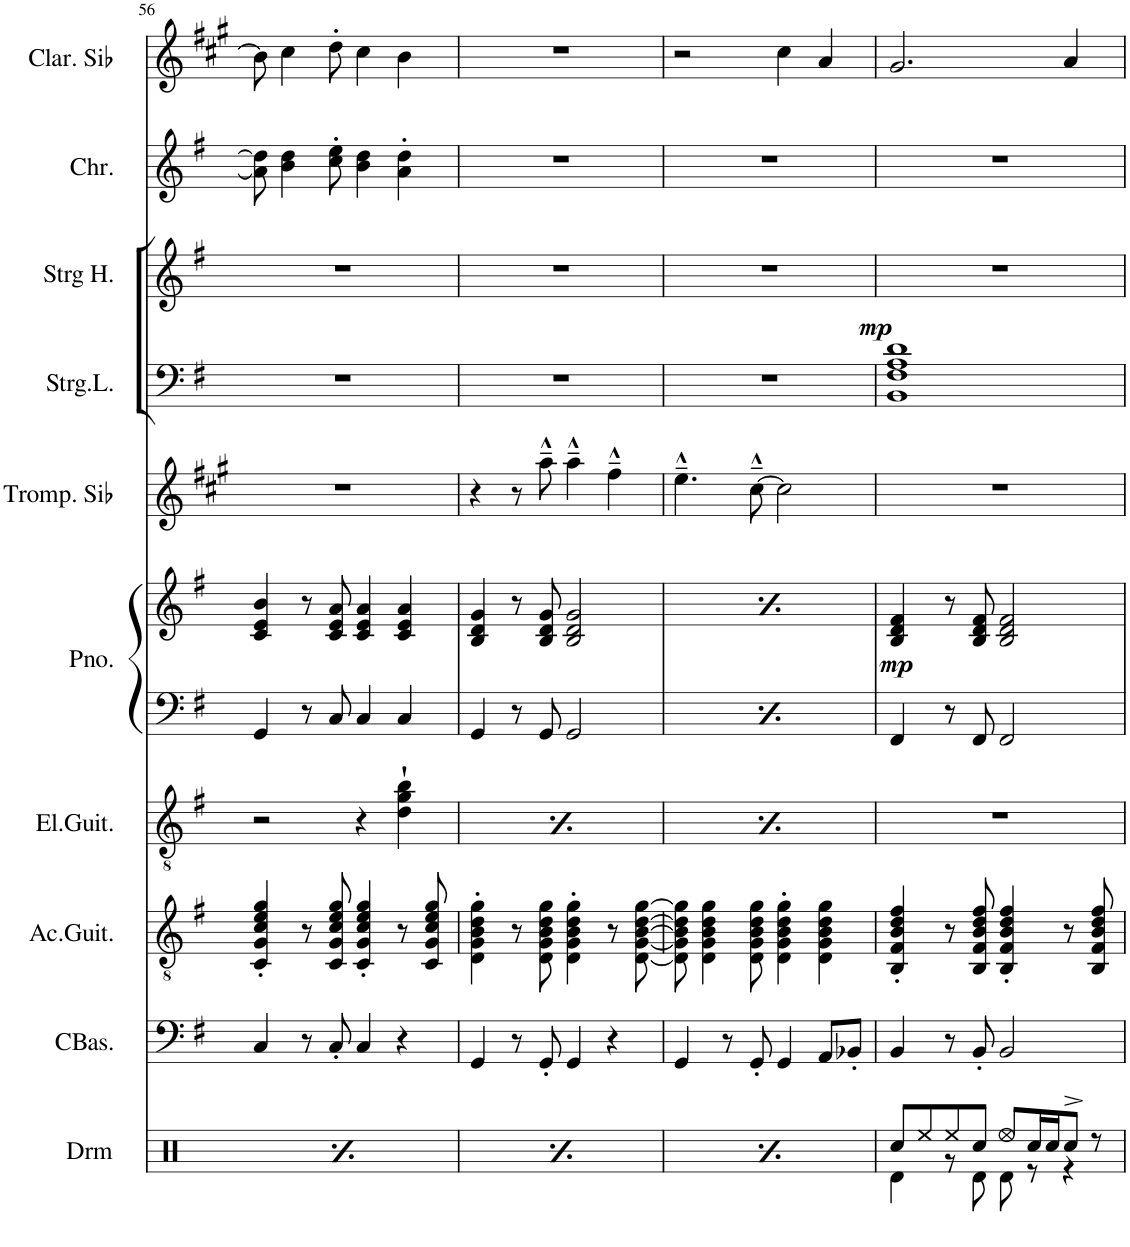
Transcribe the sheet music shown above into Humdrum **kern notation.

**kern	**kern	**kern	**kern	**kern	**kern	**dynam	**kern	**kern	**dynam	**kern	**kern	**kern
*part10	*part9	*part8	*part7	*part6	*part6	*part6	*part5	*part4	*part4	*part3	*part2	*part1
*staff11	*staff10	*staff9	*staff8	*staff7	*staff6	*staff6/7	*staff5	*staff4	*staff4	*staff3	*staff2	*staff1
*I"Drums	*I"Bass	*I"Steel Strg.Guitar	*I"Electric Guitar	*I"Piano	*	*	*I"Bb Trumpet	*I"Strings Low	*	*I"Strings Hi	*I"Choirs Ooooh	*I"Clarinette en Sib
*I'Drm	*	*	*I'El.Guit.	*I'Pno.	*	*	*I'Trp.	*I'Strg.L.	*	*I'Strg H.	*I'Chr.	*I'Clar. Sib
!!LO:PB:g=z
*clefX	*clefF4	*clefGv2	*clefGv2	*clefF4	*clefG2	*	*clefG2	*clefF4	*	*clefG2	*clefG2	*clefG2
*	*Trd7c12	*	*	*	*	*	*Trd1c2	*	*	*	*	*Trd1c2
*k[]	*k[f#]	*k[f#]	*k[f#]	*k[f#]	*k[f#]	*	*k[f#c#g#]	*k[f#]	*	*k[f#]	*k[f#]	*k[f#c#g#]
*M2/2	*M2/2	*M2/2	*M2/2	*M2/2	*M2/2	*	*M2/2	*M2/2	*	*M2/2	*M2/2	*M2/2
*met(c|)	*met(c|)	*met(c|)	*met(c|)	*met(c|)	*met(c|)	*	*met(c|)	*met(c|)	*	*met(c|)	*met(c|)	*met(c|)
=56	=56	=56	=56	=56	=56	=56	=56	=56	=56	=56	=56	=56
*^	*	*	*	*	*	*	*	*	*	*	*	*
8Ree/L	4Rd\	4C/	4C/' 4G/' 4c/' 4e/' 4g/'	2r	4GG/	4c/ 4e/ 4b/	.	1r	1r	.	1r	8a\] 8dd\]	8b\]
8Ree/	.	.	.	.	.	.	.	.	.	.	.	4b\ 4dd\	4cc#\
8Rcc^/	8r	8r	8r	.	8r	8r	.	.	.	.	.	.	.
8Ree/J	8Rd\	8C'/	8C/ 8G/ 8c/ 8e/ 8g/	.	8C/	8c/ 8e/ 8a/	.	.	.	.	.	8cc\' 8ee\'	8dd'\
8Ree/L	8Rd\	4C/	4C/' 4G/' 4c/' 4e/' 4g/'	4r	4C/	4c/ 4e/ 4a/	.	.	.	.	.	4b\ 4dd\	4cc#\
8Ree/	8r	.	.	.	.	.	.	.	.	.	.	.	.
8Rcc^/	4r	4r	8r	4d\` 4g\` 4b\`	4C/	4c/ 4e/ 4a/	.	.	.	.	.	4a\' 4dd\'	4b\
8Ree/J	.	.	8C/ 8G/ 8c/ 8e/ 8g/	.	.	.	.	.	.	.	.	.	.
=57	=57	=57	=57	=57	=57	=57	=57	=57	=57	=57	=57	=57	=57
8Ree/L	4Rd\	4GG/	4D\' 4G\' 4B\' 4d\' 4g\'	2r	4GG/	4B/ 4d/ 4g/	.	4r	1r	.	1r	1r	1r
8Ree/	.	.	.	.	.	.	.	.	.	.	.	.	.
8Rcc^/	8r	8r	8r	.	8r	8r	.	8r	.	.	.	.	.
8Ree/J	8Rd\	8GG'/	8D\ 8G\ 8B\ 8d\ 8g\	.	8GG/	8B/ 8d/ 8g/	.	8aa~^^\	.	.	.	.	.
8Ree/L	8Rd\	4GG/	4D\' 4G\' 4B\' 4d\' 4g\'	4r	2GG/	2B/ 2d/ 2g/	.	4aa~^^\	.	.	.	.	.
8Ree/	8r	.	.	.	.	.	.	.	.	.	.	.	.
8Rcc^/	4r	4r	8r	4d\` 4g\` 4b\`	.	.	.	4ff#~^^\	.	.	.	.	.
8Ree/J	.	.	[8D\ [8G\ [8B\ [8d\ [8g\	.	.	.	.	.	.	.	.	.	.
=58	=58	=58	=58	=58	=58	=58	=58	=58	=58	=58	=58	=58	=58
8Ree/L	4Rd\	4GG/	8D\] 8G\] 8B\] 8d\] 8g\]	2r	4GG/	4B/ 4d/ 4g/	.	4.ee~^^\	1r	.	1r	1r	2r
8Ree/	.	.	4D\ 4G\ 4B\ 4d\ 4g\	.	.	.	.	.	.	.	.	.	.
8Rcc^/	8r	8r	.	.	8r	8r	.	.	.	.	.	.	.
8Ree/J	8Rd\	8GG'/	8D\ 8G\ 8B\ 8d\ 8g\	.	8GG/	8B/ 8d/ 8g/	.	[8cc#~^^\	.	.	.	.	.
8Ree/L	8Rd\	4GG/	4D\' 4G\' 4B\' 4d\' 4g\'	4r	2GG/	2B/ 2d/ 2g/	.	2cc#\]	.	.	.	.	4cc#\
8Ree/	8r	.	.	.	.	.	.	.	.	.	.	.	.
8Rcc^/	4r	8AA/L	4D\ 4G\ 4B\ 4d\ 4g\	4d\` 4g\` 4b\`	.	.	.	.	.	.	.	.	4a/
8Ree/J	.	8BB-X'/J	.	.	.	.	.	.	.	.	.	.	.
=59	=59	=59	=59	=59	=59	=59	=59	=59	=59	=59	=59	=59	=59
!	!	!	!	!	!	!	!LO:DY:b	!	!	!LO:DY:a	!	!	!
8Rcc/L	4Rd\	4BB/	4BB/' 4F#/' 4B/' 4d/' 4f#/'	1r	4FF#/	4B/ 4d/ 4f#/	mp	1r	1BB 1F# 1A 1d	mp	1r	1r	2.g#/
8Ree/	.	.	.	.	.	.	.	.	.	.	.	.	.
8Ree/	8r	8r	8r	.	8r	8r	.	.	.	.	.	.	.
8Rcc/J	8Rd\	8BB'/	8BB/ 8F#/ 8B/ 8d/ 8f#/	.	8FF#/	8B/ 8d/ 8f#/	.	.	.	.	.	.	.
8Ree/L	8Rd\	2BB/	4BB/' 4F#/' 4B/' 4d/' 4f#/'	.	2FF#/	2B/ 2d/ 2f#/	.	.	.	.	.	.	.
16Rcc/L	8r	.	.	.	.	.	.	.	.	.	.	.	.
16Rcc/J	.	.	.	.	.	.	.	.	.	.	.	.	.
8Rcc^/J	4r	.	8r	.	.	.	.	.	.	.	.	.	4a/
8r	.	.	8BB/ 8F#/ 8B/ 8d/ 8f#/	.	.	.	.	.	.	.	.	.	.
*v	*v	*	*	*	*	*	*	*	*	*	*	*	*
=	=	=	=	=	=	=	=	=	=	=	=	=
*-	*-	*-	*-	*-	*-	*-	*-	*-	*-	*-	*-	*-
